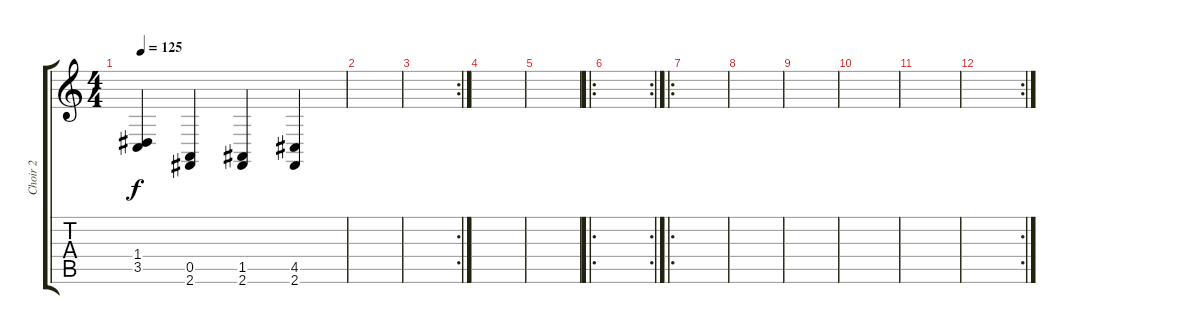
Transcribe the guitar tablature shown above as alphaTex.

\track ("Choir 2" "Choir 2") {instrument lead6voice}
\staff {score tabs}
\tuning (E4 B3 G3 D3 A2 E2) {hide}
\ts (4 4)
\tempo 125
\clef g2
\ks c
(1.4 3.5).4{dy f} (0.5 2.6).4 (1.5 2.6).4 (4.5 2.6).4 |
|
\rc 2
|
|
|
\ro
\rc 2
|
\ro
|
|
|
|
|
\rc 2
